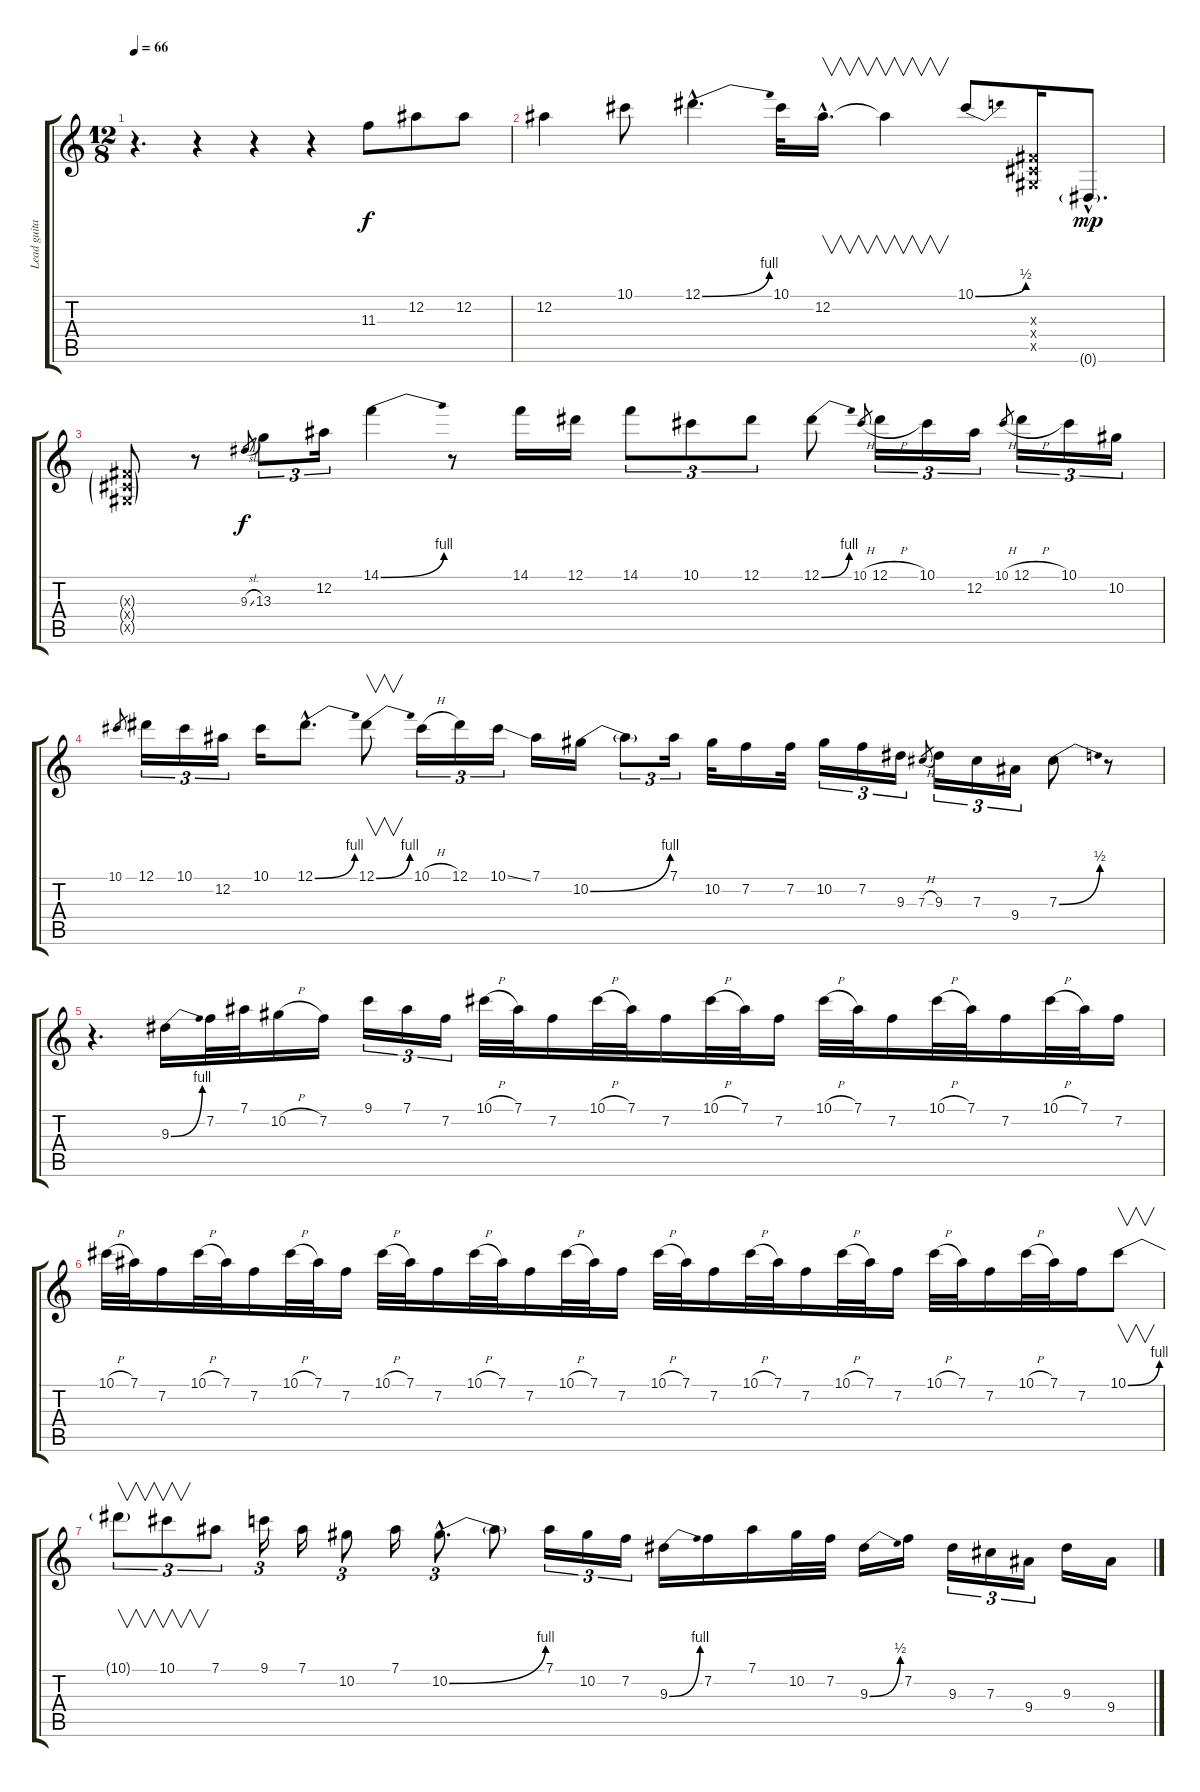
\track ("Lead guitar" "Lead guita") {instrument overdrivenguitar}
\staff {score tabs}
\tuning (Eb4 Bb3 Gb3 Db3 Ab2 Eb2) {hide}
\ts (12 8)
\tempo 66
\clef g2
\ks c
r.4{d dy f instrument overdrivenguitar} r.4 r.4 r.4 11.3.8 12.2.8 12.2.8 |
12.2.4 10.1.8 12.1{be (bend 0 0 60 4) hac}.4{d} 10.1.32 12.2{hac}.16{v d} 12.2{t}.4{v} 10.1{be (bend 0 0 60 2)}.8 (0.3{x} 0.4{x} 0.5{x}).16 0.6{g hac}.8{d dy mp} |
(0.3{g x} 0.4{g x} 0.5{g x}).8 r.8 9.3{sl}.8{gr dy f} 13.3.8{tu (3 2)} 12.2.16{tu (3 2)} 14.1{be (bend 0 0 60 4)}.4 r.8 14.1.16 12.1.16 14.1.8{tu (3 2)} 10.1.8{tu (3 2)} 12.1.8{tu (3 2)} 12.1{be (bend 0 0 60 4)}.8 10.1{h}.8{gr} 12.1{h}.16{tu (3 2)} 10.1.16{tu (3 2)} 12.2.16{tu (3 2)} 10.1{h}.8{gr} 12.1{h}.16{tu (3 2)} 10.1.16{tu (3 2)} 10.2.16{tu (3 2)} |
10.1.8{gr} 12.1.16{tu (3 2)} 10.1.16{tu (3 2)} 12.2.16{tu (3 2)} 10.1.16 12.1{be (bend 0 0 60 4) hac}.8{d} 12.1{be (bend 0 0 60 4)}.8{v} 10.1{h}.16{tu (3 2)} 12.1.16{tu (3 2)} 10.1{ss}.16{tu (3 2)} 7.1.16 10.2{be (bend 0 0 60 4)}.16 10.2{t}.8{tu (3 2)} 7.1.16{tu (3 2)} 10.2.32 7.2.16 7.2.32 10.2.16{tu (3 2)} 7.2.16{tu (3 2)} 9.3.16{tu (3 2)} 7.3{h}.8{gr} 9.3.16{tu (3 2)} 7.3.16{tu (3 2)} 9.4.16{tu (3 2)} 7.3{be (bend 0 0 60 2)}.8 r.8 |
r.4{d} 9.3{be (bend 0 0 60 4)}.16 7.2.32 7.1.32 10.2{h}.16 7.2.16 9.1.16{tu (3 2)} 7.1.16{tu (3 2)} 7.2.16{tu (3 2)} 10.1{h}.32 7.1.32 7.2.16 10.1{h}.32 7.1.32 7.2.16 10.1{h}.32 7.1.32 7.2.16 10.1{h}.32 7.1.32 7.2.16 10.1{h}.32 7.1.32 7.2.16 10.1{h}.32 7.1.32 7.2.16 |
10.1{h}.32 7.1.32 7.2.16 10.1{h}.32 7.1.32 7.2.16 10.1{h}.32 7.1.32 7.2.16 10.1{h}.32 7.1.32 7.2.16 10.1{h}.32 7.1.32 7.2.16 10.1{h}.32 7.1.32 7.2.16 10.1{h}.32 7.1.32 7.2.16 10.1{h}.32 7.1.32 7.2.16 10.1{h}.32 7.1.32 7.2.16 10.1{h}.32 7.1.32 7.2.16 10.1{h}.32 7.1.32 7.2.16 10.1{be (bend 0 0 60 4)}.8{v} |
10.1{t}.8{v tu (3 2)} 10.1.8{v tu (3 2)} 7.1.8{tu (3 2)} 9.1.16{tu (3 2)} 7.1.16 10.2.8{tu (3 2)} 7.1.16 10.2{be (bend 0 0 60 4) hac}.8{d tu (3 2)} 10.2{t}.8 7.1.16{tu (3 2)} 10.2.16{tu (3 2)} 7.2.16{tu (3 2)} 9.3{be (bend 0 0 60 4)}.16 7.2.16 7.1.16 10.2.32 7.2.32 9.3{be (bend 0 0 60 2)}.16 7.2.16 9.3.16{tu (3 2)} 7.3.16{tu (3 2)} 9.4.16{tu (3 2)} 9.3.16 9.4.16
